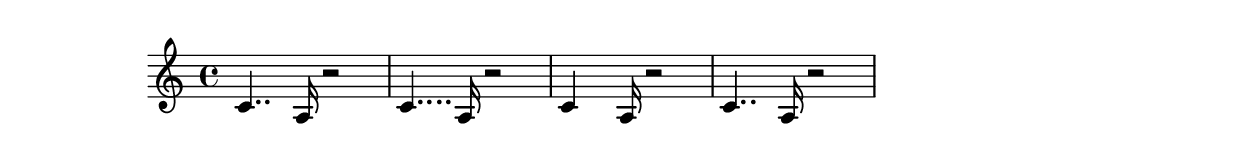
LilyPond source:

% DO NOT EDIT this file manually; it is automatically
% generated from Documentation/snippets/new
% Make any changes in Documentation/snippets/new/
% and then run scripts/auxiliar/makelsr.py
%
% This file is in the public domain.
%% Note: this file works from version 2.14.0
\version "2.14.0"
\header {
%% Translation of GIT committish: 8b93de6ce951b7b14bc7818f31019524295b990f

  texidoces = "
Este código muestra cómo cambiar la cantidad de puntillos de una nota.

"

  doctitlees = "Modificar el número de puntillos de una nota"


%% Translation of GIT committish: 190a067275167c6dc9dd0afef683d14d392b7033

  texidocfr = "Voici comment modifier le nombre de points d'augmentation
affectés à une note en particulier.

"
  doctitlefr = "Spécification du nombre de points d'augmentation d'une note"


  lsrtags = "rhythms,expressive-marks"
  texidoc = "This code demonstrates how to change the number of
augmentation dots on a single note."
  doctitle = "Changing the number of augmentation dots per note"
} % begin verbatim


\relative c' {
  c4.. a16 r2 |
  \override Dots #'dot-count = #4
  c4.. a16 r2 |
  \override Dots #'dot-count = #0
  c4.. a16 r2 |
  \revert Dots #'dot-count
  c4.. a16 r2 |
}
